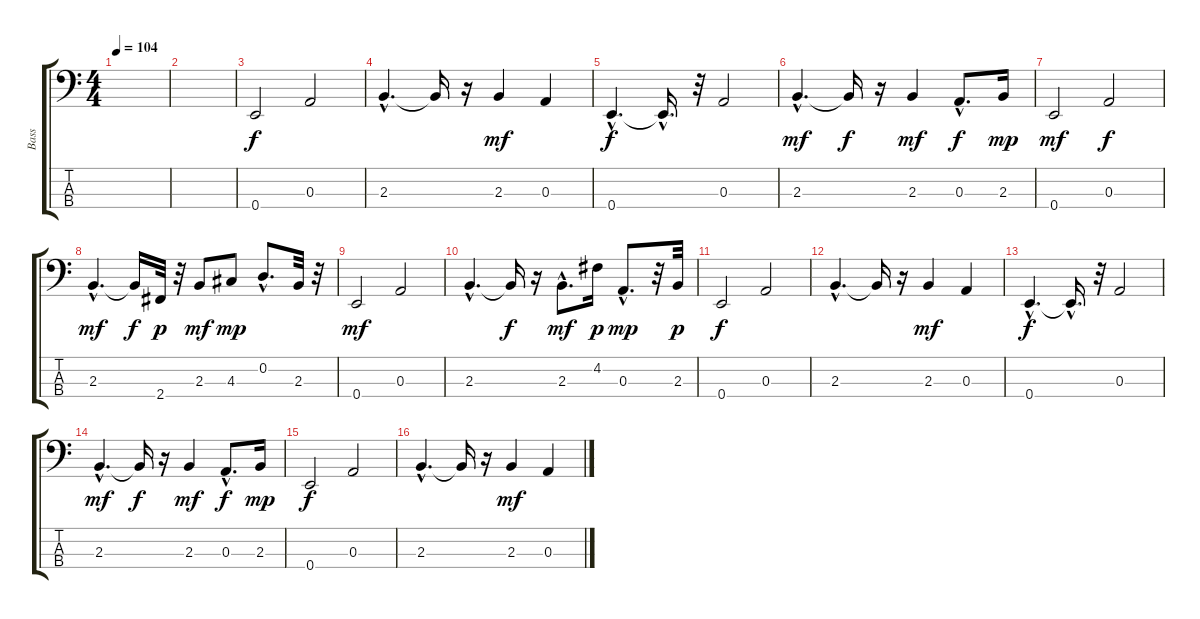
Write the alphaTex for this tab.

\track ("Bass" "Bass") {instrument electricbassfinger}
\staff {score tabs}
\tuning (G2 D2 A1 E1) {hide}
\ts (4 4)
\tempo 104
\clef f4
\ks c
|
|
0.4.2 0.3.2 |
2.3{hac}.4{d} 2.3{t}.16 r.16 2.3.4{dy mf} 0.3.4 |
0.4{hac}.4{d dy f} 0.4{hac t}.16{d} r.32 0.3.2 |
2.3{hac}.4{d dy mf} 2.3{t}.16{dy f} r.16 2.3.4{dy mf} 0.3{hac}.8{d dy f} 2.3.16{dy mp} |
0.4.2{dy mf} 0.3.2{dy f} |
2.3{hac}.4{d dy mf} 2.3{t}.16{dy f} 2.4.32{dy p} r.32 2.3.8{dy mf} 4.3.8{dy mp} 0.2{hac}.8{d} 2.3.32 r.32 |
0.4.2{dy mf} 0.3.2 |
2.3{hac}.4{d} 2.3{t}.16{dy f} r.16 2.3{hac}.8{d dy mf} 4.2.16{dy p} 0.3{hac}.8{d dy mp} r.32 2.3.32{dy p} |
0.4.2{dy f} 0.3.2 |
2.3{hac}.4{d} 2.3{t}.16 r.16 2.3.4{dy mf} 0.3.4 |
0.4{hac}.4{d dy f} 0.4{hac t}.16{d} r.32 0.3.2 |
2.3{hac}.4{d dy mf} 2.3{t}.16{dy f} r.16 2.3.4{dy mf} 0.3{hac}.8{d dy f} 2.3.16{dy mp} |
0.4.2{dy f} 0.3.2 |
2.3{hac}.4{d} 2.3{t}.16 r.16 2.3.4{dy mf} 0.3.4
